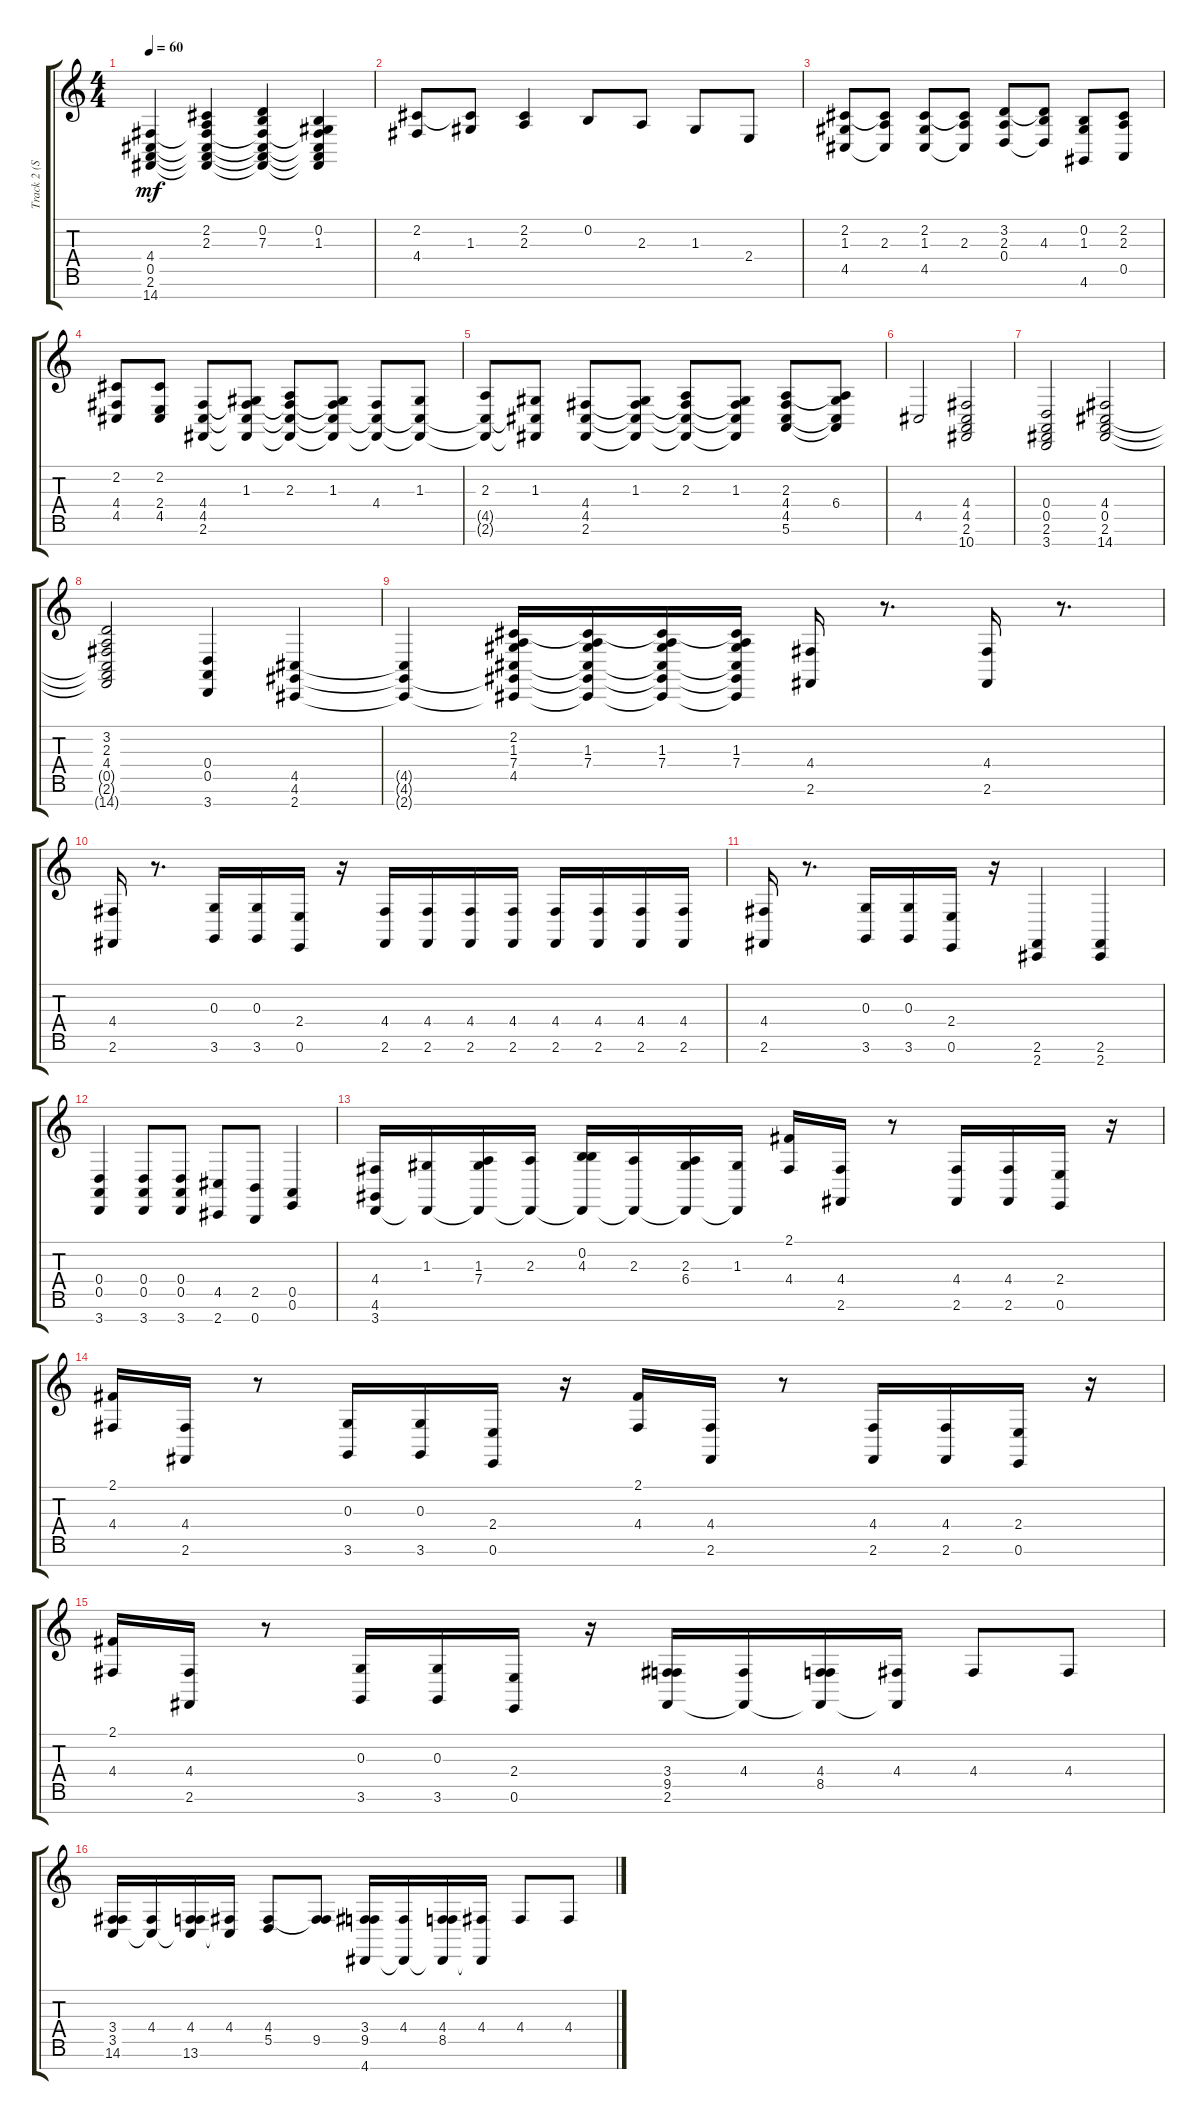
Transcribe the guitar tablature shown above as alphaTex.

\track ("Track 2 (Staff 1)" "Track 2 (S") {solo instrument acousticgrandpiano}
\staff {score tabs}
\tuning (E4 B3 G3 D3 A2 E2 B1) {hide}
\ts (4 4)
\tempo 60
\clef g2
\ks c
(4.4 0.5 2.6 14.7).4{dy mf} (2.2 2.3 4.4{t} 0.5{t} 2.6{t} 14.7{t}).4 (0.2 7.3 4.4{t} 0.5{t} 2.6{t} 14.7{t}).4 (0.2 1.3 4.4{t} 0.5{t} 2.6{t} 14.7{t}).4 |
(2.2 4.4).8 (2.2{t} 1.3).8 (2.2 2.3).4 0.2.8 2.3.8 1.3.8 2.4.8 |
(2.2 1.3 4.5).8 (2.2{t} 2.3 4.5{t}).8 (2.2 1.3 4.5).8 (2.2{t} 2.3 4.5{t}).8 (3.2 2.3 0.4).8 (3.2{t} 4.3 0.4{t}).8 (0.2 1.3 4.6).8 (2.2 2.3 0.5).8 |
(2.2 4.4 4.5).8 (2.2 2.4 4.5).8 (4.4 4.5 2.6).8 (1.3 4.4{t} 4.5{t} 2.6{t}).8 (2.3 4.4{t} 4.5{t} 2.6{t}).8 (1.3 4.4{t} 4.5{t} 2.6{t}).8 (4.4 4.5{t} 2.6{t}).8 (1.3 4.5{t} 2.6{t}).8 |
(2.3 4.5{t} 2.6{t}).8 (1.3 4.5{t} 2.6{t}).8 (4.4 4.5 2.6).8 (1.3 4.4{t} 4.5{t} 2.6{t}).8 (2.3 4.4{t} 4.5{t} 2.6{t}).8 (1.3 4.4{t} 4.5{t} 2.6{t}).8 (2.3 4.4 4.5 5.6).8 (2.3{t} 6.4 4.5{t} 5.6{t}).8 |
4.5.2 (4.4 4.5 2.6 10.7).2 |
(0.4 0.5 2.6 3.7).2 (4.4 0.5 2.6 14.7).2 |
(3.2 2.3 4.4 0.5{t} 2.6{t} 14.7{t}).2 (0.4 0.5 3.7).4 (4.5 4.6 2.7).4 |
(4.5{t} 4.6{t} 2.7{t}).4 (2.2 1.3 7.4 4.5 4.6{t} 2.7{t}).16 (2.2{t} 1.3 7.4 4.5{t} 4.6{t} 2.7{t}).16 (2.2{t} 1.3 7.4 4.5{t} 4.6{t} 2.7{t}).16 (2.2{t} 1.3 7.4 4.5{t} 4.6{t} 2.7{t}).16 (4.4 2.6).16 r.8{d} (4.4 2.6).16 r.8{d} |
(4.4 2.6).16 r.8{d} (0.3 3.6).16 (0.3 3.6).16 (2.4 0.6).16 r.16 (4.4 2.6).16 (4.4 2.6).16 (4.4 2.6).16 (4.4 2.6).16 (4.4 2.6).16 (4.4 2.6).16 (4.4 2.6).16 (4.4 2.6).16 |
(4.4 2.6).16 r.8{d} (0.3 3.6).16 (0.3 3.6).16 (2.4 0.6).16 r.16 (2.6 2.7).4 (2.6 2.7).4 |
(0.4 0.5 3.7).4 (0.4 0.5 3.7).8 (0.4 0.5 3.7).8 (4.5 2.7).8 (2.5 0.7).8 (0.5 0.6).4 |
(4.4 4.6 3.7).16 (1.3 3.7{t}).16 (1.3 7.4 3.7{t}).16 (2.3 3.7{t}).16 (0.2 4.3 3.7{t}).16 (2.3 3.7{t}).16 (2.3 6.4 3.7{t}).16 (1.3 3.7{t}).16 (2.1 4.4).16 (4.4 2.6).16 r.8 (4.4 2.6).16 (4.4 2.6).16 (2.4 0.6).16 r.16 |
(2.1 4.4).16 (4.4 2.6).16 r.8 (0.3 3.6).16 (0.3 3.6).16 (2.4 0.6).16 r.16 (2.1 4.4).16 (4.4 2.6).16 r.8 (4.4 2.6).16 (4.4 2.6).16 (2.4 0.6).16 r.16 |
(2.1 4.4).16 (4.4 2.6).16 r.8 (0.3 3.6).16 (0.3 3.6).16 (2.4 0.6).16 r.16 (3.4 9.5 2.6).16 (4.4 2.6{t}).16 (4.4 8.5 2.6{t}).16 (4.4 2.6{t}).16 4.4.8 4.4.8 |
(3.4 3.5 14.6).16 (4.4 3.5{t}).16 (4.4 3.5{t} 13.6).16 (4.4 3.5{t}).16 (4.4 5.5).8 (4.4{t} 9.5).8 (3.4 9.5 4.7).16 (4.4 4.7{t}).16 (4.4 8.5 4.7{t}).16 (4.4 4.7{t}).16 4.4.8 4.4.8
